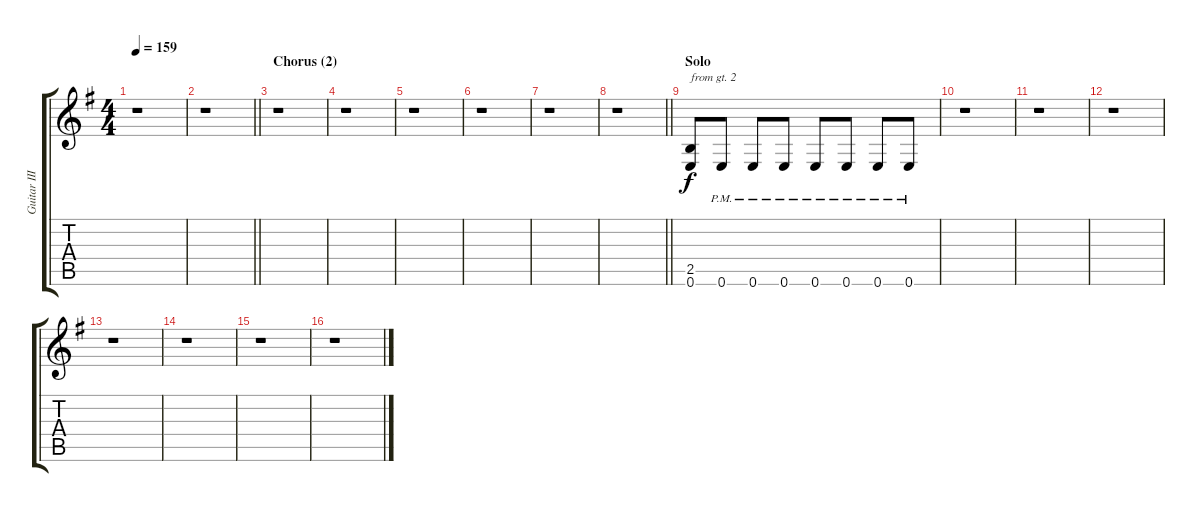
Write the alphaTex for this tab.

\track ("Guitar III" "Guitar III") {instrument distortionguitar}
\staff {score tabs}
\tuning (E4 B3 G3 D3 A2 E2) {hide}
\ts (4 4)
\tempo 159
\clef g2
\ks g
r.1{dy f} |
\barLineRight lightlight
r.1 |
\section ("" "Chorus (2)")
r.1 |
r.1 |
r.1 |
r.1 |
r.1 |
\barLineRight lightlight
r.1 |
\section ("" "Solo")
(2.5 0.6).8{txt "from gt. 2"} 0.6{pm}.8 0.6{pm}.8 0.6{pm}.8 0.6{pm}.8 0.6{pm}.8 0.6{pm}.8 0.6{pm}.8 |
r.1 |
r.1 |
r.1 |
r.1 |
r.1 |
r.1 |
r.1
